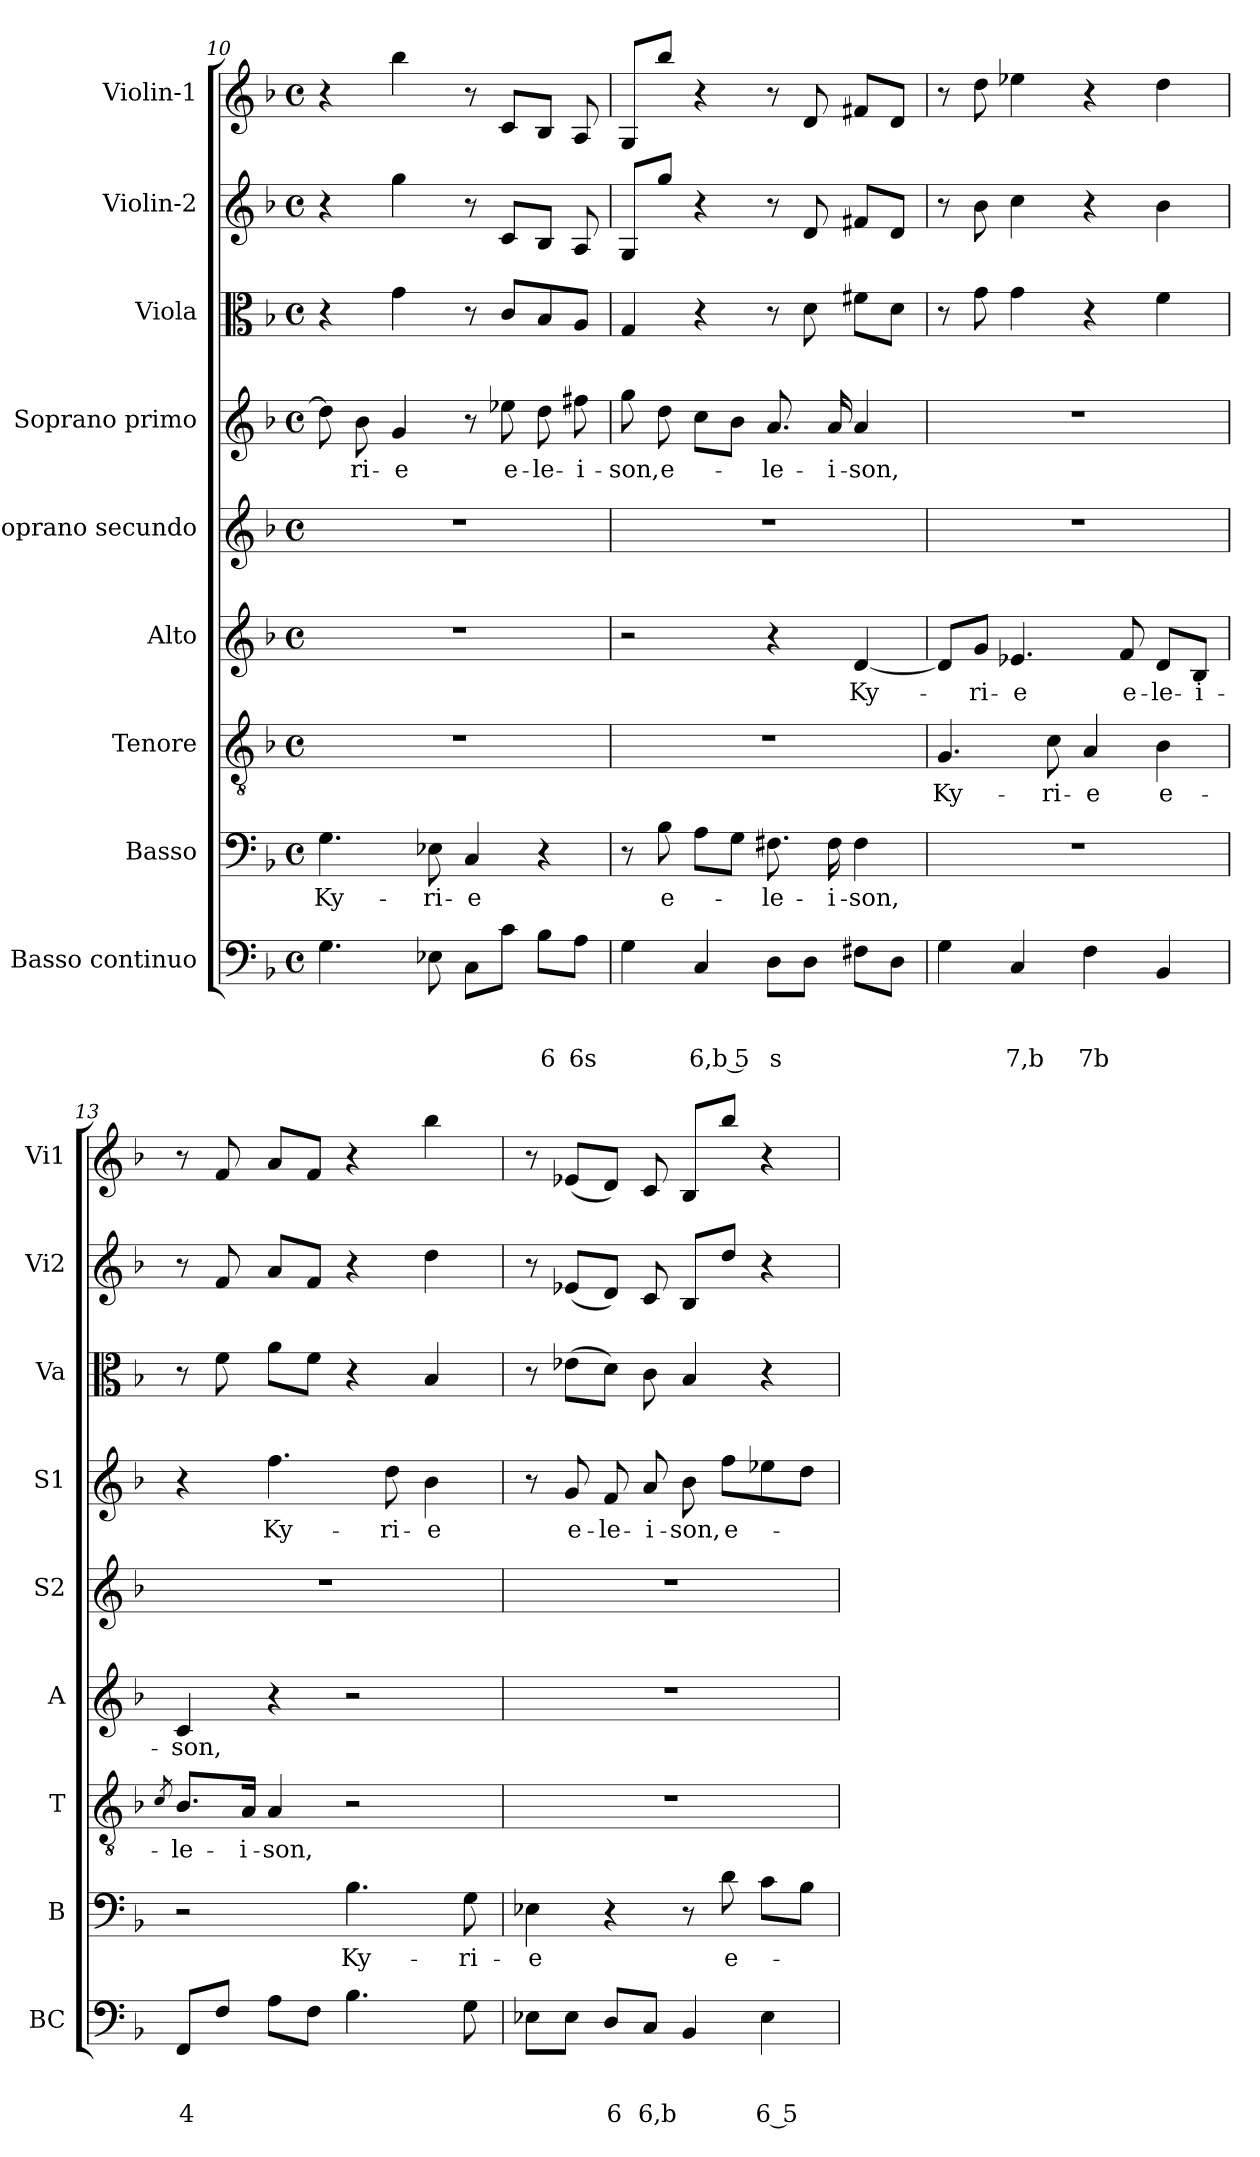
**kern	**text	**text	**text	**kern	**text	**kern	**text	**kern	**text	**kern	**kern	**text	**kern	**kern	**kern
*part9	*part9	*part9	*part9	*part8	*part8	*part7	*part7	*part6	*part6	*part5	*part4	*part4	*part3	*part2	*part1
*staff9	*staff9	*staff9	*staff9	*staff8	*staff8	*staff7	*staff7	*staff6	*staff6	*staff5	*staff4	*staff4	*staff3	*staff2	*staff1
*I"Basso continuo	*	*	*	*I"Basso	*	*I"Tenore	*	*I"Alto	*	*I"Soprano secundo	*I"Soprano primo	*	*I"Viola	*I"Violin-2	*I"Violin-1
*I'BC	*	*	*	*I'B	*	*I'T	*	*I'A	*	*I'S2	*I'S1	*	*I'Va	*I'Vi2	*I'Vi1
*clefF4	*	*	*	*clefF4	*	*clefGv2	*	*clefG2	*	*clefG2	*clefG2	*	*clefC3	*clefG2	*clefG2
*k[b-]	*	*	*	*k[b-]	*	*k[b-]	*	*k[b-]	*	*k[b-]	*k[b-]	*	*k[b-]	*k[b-]	*k[b-]
*F:	*	*	*	*F:	*	*F:	*	*F:	*	*F:	*F:	*	*F:	*F:	*F:
*M4/4	*	*	*	*M4/4	*	*M4/4	*	*M4/4	*	*M4/4	*M4/4	*	*M4/4	*M4/4	*M4/4
*met(c)	*	*	*	*met(c)	*	*met(c)	*	*met(c)	*	*met(c)	*met(c)	*	*met(c)	*met(c)	*met(c)
=10	=10	=10	=10	=10	=10	=10	=10	=10	=10	=10	=10	=10	=10	=10	=10
!	!	!	!	!	!LO:LY:b	!	!	!	!	!	!	!	!	!	!
4.G\	.	.	.	4.G\	Ky-	1r	.	1r	.	1r	8dd\]	.	4r	4r	4r
!	!	!	!	!	!	!	!	!	!	!	!	!LO:LY:b	!	!	!
.	.	.	.	.	.	.	.	.	.	.	8b-\	-ri-	.	.	.
!	!	!	!	!	!	!	!	!	!	!	!	!LO:LY:b	!	!	!
.	.	.	.	.	.	.	.	.	.	.	4g/	-e	4g\	4gg\	4bb-\
!	!	!	!	!	!LO:LY:b	!	!	!	!	!	!	!	!	!	!
8E-X\	.	.	.	8E-X\	-ri-	.	.	.	.	.	.	.	.	.	.
!	!	!	!	!	!LO:LY:b	!	!	!	!	!	!	!	!	!	!
8C\L	.	.	.	4C/	-e	.	.	.	.	.	8r	.	8r	8r	8r
!	!	!	!	!	!	!	!	!	!	!	!	!LO:LY:b	!	!	!
8c\J	.	.	.	.	.	.	.	.	.	.	8ee-X\	e-	8c/L	8c/L	8c/L
!	!	!	!LO:LY:b	!	!	!	!	!	!	!	!	!LO:LY:b	!	!	!
8B-\L	.	.	6	4r	.	.	.	.	.	.	8dd\	-le-	8B-/	8B-/J	8B-/J
!	!	!	!LO:LY:b	!	!	!	!	!	!	!	!	!LO:LY:b	!	!	!
8A\J	.	.	6s	.	.	.	.	.	.	.	8ff#X\	-i-	8A/J	8A/	8A/
=11	=11	=11	=11	=11	=11	=11	=11	=11	=11	=11	=11	=11	=11	=11	=11
!	!	!	!	!	!	!	!	!	!	!	!	!LO:LY:b	!	!	!
4G\	.	.	.	8r	.	1r	.	2r	.	1r	8gg\	-son,	4G/	8G/L	8G/L
!	!	!	!	!	!LO:LY:b	!	!	!	!	!	!	!LO:LY:b	!	!	!
.	.	.	.	8B-\	e-	.	.	.	.	.	8dd\	e-	.	8gg/J	8bb-/J
!	!	!	!LO:LY:b	!	!	!	!	!	!	!	!	!	!	!	!
4C/	.	.	6,b 5	8A\L	.	.	.	.	.	.	8cc\L	.	4r	4r	4r
.	.	.	.	8G\J	.	.	.	.	.	.	8b-\J	.	.	.	.
!	!	!	!LO:LY:b	!	!LO:LY:b	!	!	!	!	!	!	!LO:LY:b	!	!	!
8D\L	.	.	s	8.F#X\	-le-	.	.	4r	.	.	8.a/	-le-	8r	8r	8r
8D\J	.	.	.	.	.	.	.	.	.	.	.	.	8d\	8d/	8d/
!	!	!	!	!	!LO:LY:b	!	!	!	!	!	!	!LO:LY:b	!	!	!
.	.	.	.	16F#\	-i-	.	.	.	.	.	16a/	-i-	.	.	.
!	!	!	!	!	!LO:LY:b	!	!	!	!LO:LY:b	!	!	!LO:LY:b	!	!	!
8F#X\L	.	.	.	4F#\	-son,	.	.	[4d/	Ky-	.	4a/	-son,	8f#X\L	8f#X/L	8f#X/L
8D\J	.	.	.	.	.	.	.	.	.	.	.	.	8d\J	8d/J	8d/J
!!LO:LB:g=z
=12	=12	=12	=12	=12	=12	=12	=12	=12	=12	=12	=12	=12	=12	=12	=12
!	!	!	!	!	!	!	!LO:LY:b	!	!	!	!	!	!	!	!
4G\	.	.	.	1r	.	4.G/	Ky-	8d/L]	.	1r	1r	.	8r	8r	8r
!	!	!	!	!	!	!	!	!	!LO:LY:b	!	!	!	!	!	!
.	.	.	.	.	.	.	.	8g/J	-ri-	.	.	.	8g\	8b-\	8dd\
!	!	!	!LO:LY:b	!	!	!	!	!	!LO:LY:b	!	!	!	!	!	!
4C/	.	.	7,b	.	.	.	.	4.e-X/	-e	.	.	.	4g\	4cc\	4ee-X\
!	!	!	!	!	!	!	!LO:LY:b	!	!	!	!	!	!	!	!
.	.	.	.	.	.	8c\	-ri-	.	.	.	.	.	.	.	.
!	!	!	!LO:LY:b	!	!	!	!LO:LY:b	!	!	!	!	!	!	!	!
4F\	.	.	7b	.	.	4A/	-e	.	.	.	.	.	4r	4r	4r
!	!	!	!	!	!	!	!	!	!LO:LY:b	!	!	!	!	!	!
.	.	.	.	.	.	.	.	8f/	e-	.	.	.	.	.	.
!	!	!	!	!	!	!	!LO:LY:b	!	!LO:LY:b	!	!	!	!	!	!
4BB-/	.	.	.	.	.	4B-\	e-	8d/L	-le-	.	.	.	4f\	4b-\	4dd\
!	!	!	!	!	!	!	!	!	!LO:LY:b	!	!	!	!	!	!
.	.	.	.	.	.	.	.	8B-/J	-i-	.	.	.	.	.	.
=13	=13	=13	=13	=13	=13	=13	=13	=13	=13	=13	=13	=13	=13	=13	=13
.	.	.	.	.	.	8qc/	.	.	.	.	.	.	.	.	.
!	!	!	!LO:LY:b	!	!	!	!LO:LY:b	!	!LO:LY:b	!	!	!	!	!	!
8FF/L	.	.	4	2r	.	8.B-/L	-le-	4c/	-son,	1r	4r	.	8r	8r	8r
8F/J	.	.	.	.	.	.	.	.	.	.	.	.	8f\	8f/	8f/
!	!	!	!	!	!	!	!LO:LY:b	!	!	!	!	!	!	!	!
.	.	.	.	.	.	16A/Jk	-i-	.	.	.	.	.	.	.	.
!	!	!	!	!	!	!	!LO:LY:b	!	!	!	!	!LO:LY:b	!	!	!
8A\L	.	.	.	.	.	4A/	-son,	4r	.	.	4.ff\	Ky-	8a\L	8a/L	8a/L
8F\J	.	.	.	.	.	.	.	.	.	.	.	.	8f\J	8f/J	8f/J
!	!	!	!	!	!LO:LY:b	!	!	!	!	!	!	!	!	!	!
4.B-\	.	.	.	4.B-\	Ky-	2r	.	2r	.	.	.	.	4r	4r	4r
!	!	!	!	!	!	!	!	!	!	!	!	!LO:LY:b	!	!	!
.	.	.	.	.	.	.	.	.	.	.	8dd\	-ri-	.	.	.
!	!	!	!	!	!	!	!	!	!	!	!	!LO:LY:b	!	!	!
.	.	.	.	.	.	.	.	.	.	.	4b-\	-e	4B-/	4dd\	4bb-\
!	!	!	!	!	!LO:LY:b	!	!	!	!	!	!	!	!	!	!
8G\	.	.	.	8G\	-ri-	.	.	.	.	.	.	.	.	.	.
=14	=14	=14	=14	=14	=14	=14	=14	=14	=14	=14	=14	=14	=14	=14	=14
!	!	!	!	!	!LO:LY:b	!	!	!	!	!	!	!	!	!	!
8E-X\L	.	.	.	4E-X\	-e	1r	.	1r	.	1r	8r	.	8r	8r	8r
!	!	!	!	!	!	!	!	!	!	!	!	!LO:LY:b	!	!	!
8E-\J	.	.	.	.	.	.	.	.	.	.	8g/	e-	(>8e-X\L	(<8e-X/L	(<8e-X/L
!	!	!	!LO:LY:b	!	!	!	!	!	!	!	!	!LO:LY:b	!	!	!
8D/L	.	.	6	4r	.	.	.	.	.	.	8f/	-le-	8d\J)	8d/J)	8d/J)
!	!	!	!LO:LY:b	!	!	!	!	!	!	!	!	!LO:LY:b	!	!	!
8C/J	.	.	6,b	.	.	.	.	.	.	.	8a/	-i-	8c\	8c/	8c/
!	!	!	!	!	!	!	!	!	!	!	!	!LO:LY:b	!	!	!
4BB-/	.	.	.	8r	.	.	.	.	.	.	8b-\	-son,	4B-/	8B-/L	8B-/L
!	!	!	!	!	!LO:LY:b	!	!	!	!	!	!	!LO:LY:b	!	!	!
.	.	.	.	8d\	e-	.	.	.	.	.	8ff\L	e-	.	8dd/J	8bb-/J
!	!	!	!LO:LY:b	!	!	!	!	!	!	!	!	!	!	!	!
4E-\	.	.	6 5	8c\L	.	.	.	.	.	.	8ee-X\	.	4r	4r	4r
.	.	.	.	8B-\J	.	.	.	.	.	.	8dd\J	.	.	.	.
=	=	=	=	=	=	=	=	=	=	=	=	=	=	=	=
*-	*-	*-	*-	*-	*-	*-	*-	*-	*-	*-	*-	*-	*-	*-	*-
